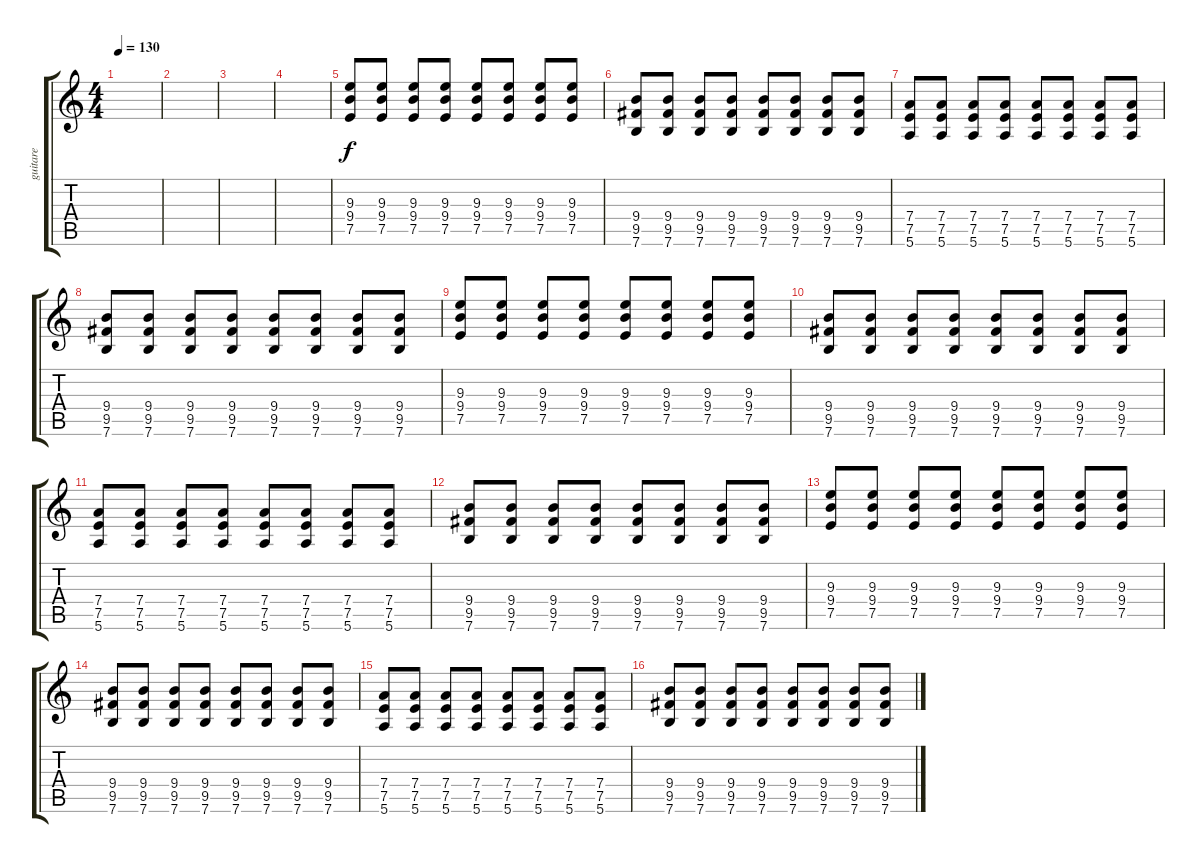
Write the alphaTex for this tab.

\track ("guitare" "guitare") {instrument overdrivenguitar}
\staff {score tabs}
\tuning (E4 B3 G3 D3 A2 E2) {hide}
\ts (4 4)
\tempo 130
\clef g2
\ks c
|
|
|
|
(9.3 9.4 7.5).8 (9.3 9.4 7.5).8 (9.3 9.4 7.5).8 (9.3 9.4 7.5).8 (9.3 9.4 7.5).8 (9.3 9.4 7.5).8 (9.3 9.4 7.5).8 (9.3 9.4 7.5).8 |
(9.4 9.5 7.6).8 (9.4 9.5 7.6).8 (9.4 9.5 7.6).8 (9.4 9.5 7.6).8 (9.4 9.5 7.6).8 (9.4 9.5 7.6).8 (9.4 9.5 7.6).8 (9.4 9.5 7.6).8 |
(7.4 7.5 5.6).8 (7.4 7.5 5.6).8 (7.4 7.5 5.6).8 (7.4 7.5 5.6).8 (7.4 7.5 5.6).8 (7.4 7.5 5.6).8 (7.4 7.5 5.6).8 (7.4 7.5 5.6).8 |
(9.4 9.5 7.6).8 (9.4 9.5 7.6).8 (9.4 9.5 7.6).8 (9.4 9.5 7.6).8 (9.4 9.5 7.6).8 (9.4 9.5 7.6).8 (9.4 9.5 7.6).8 (9.4 9.5 7.6).8 |
(9.3 9.4 7.5).8 (9.3 9.4 7.5).8 (9.3 9.4 7.5).8 (9.3 9.4 7.5).8 (9.3 9.4 7.5).8 (9.3 9.4 7.5).8 (9.3 9.4 7.5).8 (9.3 9.4 7.5).8 |
(9.4 9.5 7.6).8 (9.4 9.5 7.6).8 (9.4 9.5 7.6).8 (9.4 9.5 7.6).8 (9.4 9.5 7.6).8 (9.4 9.5 7.6).8 (9.4 9.5 7.6).8 (9.4 9.5 7.6).8 |
(7.4 7.5 5.6).8 (7.4 7.5 5.6).8 (7.4 7.5 5.6).8 (7.4 7.5 5.6).8 (7.4 7.5 5.6).8 (7.4 7.5 5.6).8 (7.4 7.5 5.6).8 (7.4 7.5 5.6).8 |
(9.4 9.5 7.6).8 (9.4 9.5 7.6).8 (9.4 9.5 7.6).8 (9.4 9.5 7.6).8 (9.4 9.5 7.6).8 (9.4 9.5 7.6).8 (9.4 9.5 7.6).8 (9.4 9.5 7.6).8 |
(9.3 9.4 7.5).8 (9.3 9.4 7.5).8 (9.3 9.4 7.5).8 (9.3 9.4 7.5).8 (9.3 9.4 7.5).8 (9.3 9.4 7.5).8 (9.3 9.4 7.5).8 (9.3 9.4 7.5).8 |
(9.4 9.5 7.6).8 (9.4 9.5 7.6).8 (9.4 9.5 7.6).8 (9.4 9.5 7.6).8 (9.4 9.5 7.6).8 (9.4 9.5 7.6).8 (9.4 9.5 7.6).8 (9.4 9.5 7.6).8 |
(7.4 7.5 5.6).8 (7.4 7.5 5.6).8 (7.4 7.5 5.6).8 (7.4 7.5 5.6).8 (7.4 7.5 5.6).8 (7.4 7.5 5.6).8 (7.4 7.5 5.6).8 (7.4 7.5 5.6).8 |
(9.4 9.5 7.6).8 (9.4 9.5 7.6).8 (9.4 9.5 7.6).8 (9.4 9.5 7.6).8 (9.4 9.5 7.6).8 (9.4 9.5 7.6).8 (9.4 9.5 7.6).8 (9.4 9.5 7.6).8
